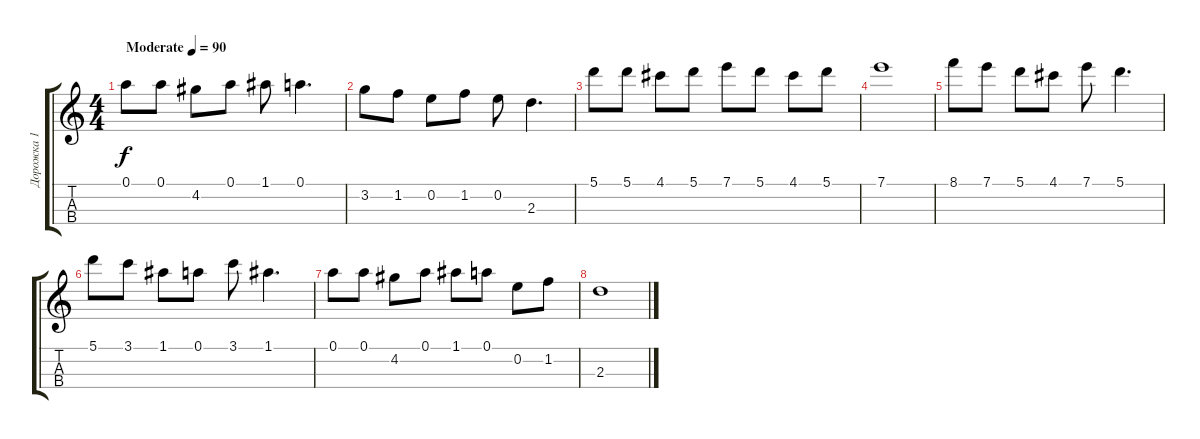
\track ("Дорожка 1" "Дорожка 1") {instrument acousticguitarsteel}
\staff {score tabs}
\tuning (A4 E4 C4 G3) {hide}
\ts (4 4)
\tempo (90 "Moderate")
\clef g2
\ks c
0.1.8{dy f instrument acousticguitarsteel} 0.1.8 4.2.8 0.1.8 1.1.8 0.1.4{d} |
3.2.8 1.2.8 0.2.8 1.2.8 0.2.8 2.3.4{d} |
5.1.8 5.1.8 4.1.8 5.1.8 7.1.8 5.1.8 4.1.8 5.1.8 |
7.1.1 |
8.1.8 7.1.8 5.1.8 4.1.8 7.1.8 5.1.4{d} |
5.1.8 3.1.8 1.1.8 0.1.8 3.1.8 1.1.4{d} |
0.1.8 0.1.8 4.2.8 0.1.8 1.1.8 0.1.8 0.2.8 1.2.8 |
2.3.1
